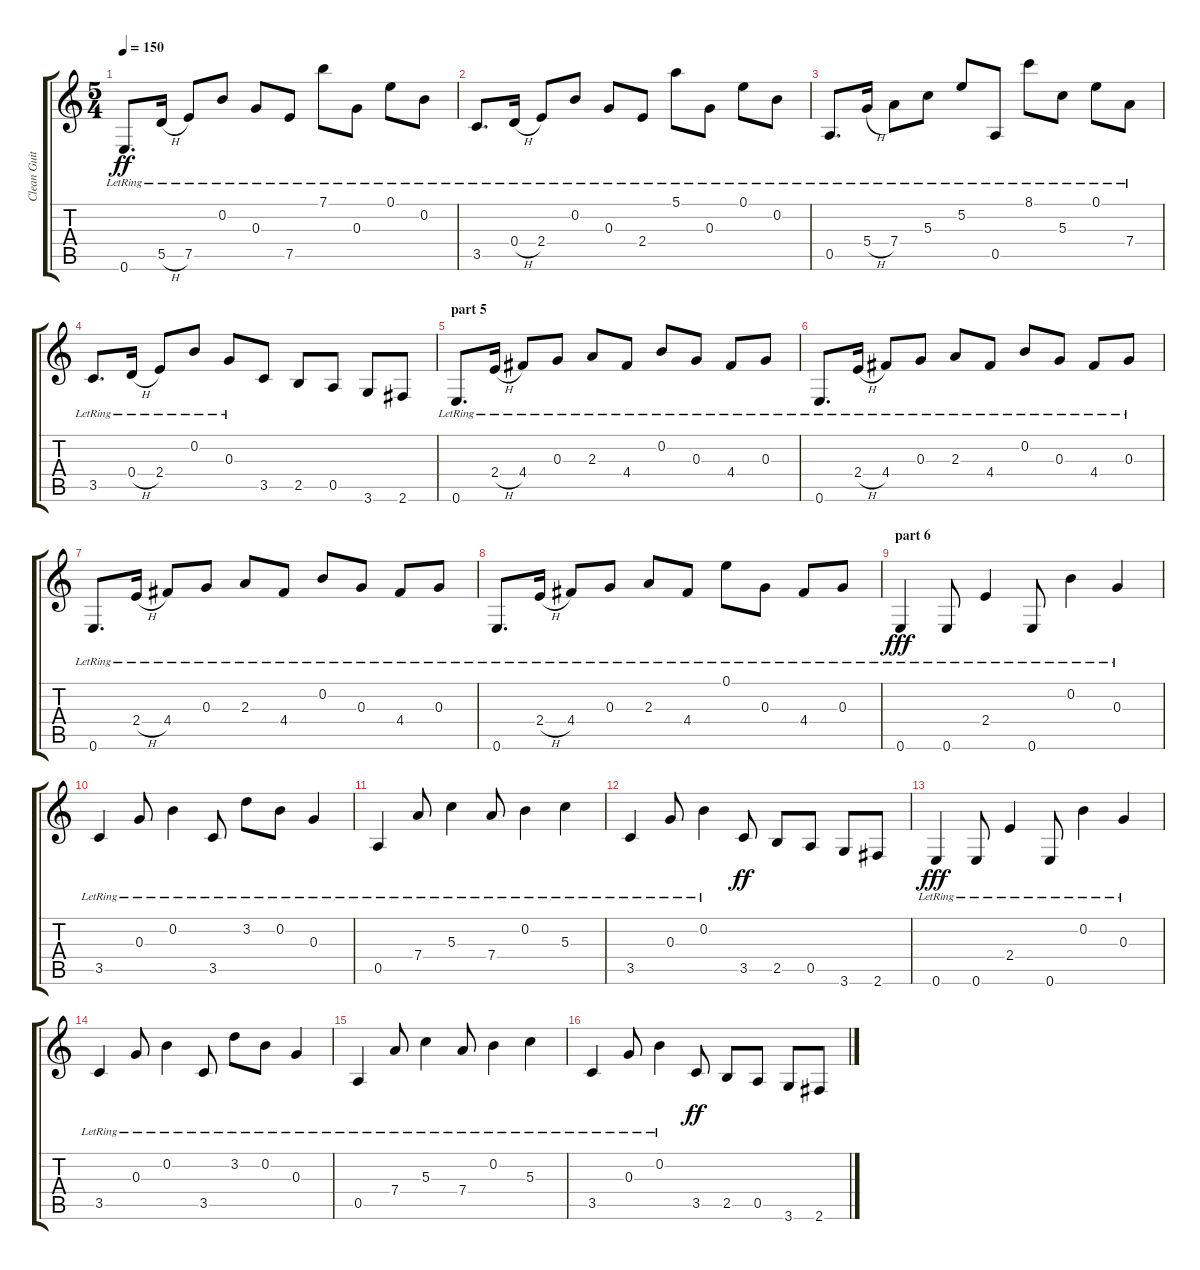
\track ("Clean Guitar" "Clean Guit") {instrument electricguitarclean}
\staff {score tabs}
\tuning (E4 B3 G3 D3 A2 E2) {hide}
\ts (5 4)
\tempo 150
\clef g2
\ks c
0.6{lr}.8{d dy ff} 5.5{h lr}.16 7.5{lr}.8 0.2{lr}.8 0.3{lr}.8 7.5{lr}.8 7.1{lr}.8 0.3{lr}.8 0.1{lr}.8 0.2{lr}.8 |
3.5{lr}.8{d} 0.4{h lr}.16 2.4{lr}.8 0.2{lr}.8 0.3{lr}.8 2.4{lr}.8 5.1{lr}.8 0.3{lr}.8 0.1{lr}.8 0.2{lr}.8 |
0.5{lr}.8{d} 5.4{h lr}.16 7.4{lr}.8 5.3{lr}.8 5.2{lr}.8 0.5{lr}.8 8.1{lr}.8 5.3{lr}.8 0.1{lr}.8 7.4{lr}.8 |
3.5{lr}.8{d} 0.4{h lr}.16 2.4{lr}.8 0.2{lr}.8 0.3{lr}.8 3.5.8 2.5.8 0.5.8 3.6.8 2.6.8 |
\section ("" "part 5")
0.6{lr}.8{d} 2.4{h lr}.16 4.4{lr}.8 0.3{lr}.8 2.3{lr}.8 4.4{lr}.8 0.2{lr}.8 0.3{lr}.8 4.4{lr}.8 0.3{lr}.8 |
0.6{lr}.8{d} 2.4{h lr}.16 4.4{lr}.8 0.3{lr}.8 2.3{lr}.8 4.4{lr}.8 0.2{lr}.8 0.3{lr}.8 4.4{lr}.8 0.3{lr}.8 |
0.6{lr}.8{d} 2.4{h lr}.16 4.4{lr}.8 0.3{lr}.8 2.3{lr}.8 4.4{lr}.8 0.2{lr}.8 0.3{lr}.8 4.4{lr}.8 0.3{lr}.8 |
0.6{lr}.8{d} 2.4{h lr}.16 4.4{lr}.8 0.3{lr}.8 2.3{lr}.8 4.4{lr}.8 0.1{lr}.8 0.3{lr}.8 4.4{lr}.8 0.3{lr}.8 |
\section ("" "part 6")
0.6{lr}.4{dy fff} 0.6{lr}.8 2.4{lr}.4 0.6{lr}.8 0.2{lr}.4 0.3{lr}.4 |
3.5{lr}.4 0.3{lr}.8 0.2{lr}.4 3.5{lr}.8 3.2{lr}.8 0.2{lr}.8 0.3{lr}.4 |
0.5{lr}.4 7.4{lr}.8 5.3{lr}.4 7.4{lr}.8 0.2{lr}.4 5.3{lr}.4 |
3.5{lr}.4 0.3{lr}.8 0.2{lr}.4 3.5.8{dy ff} 2.5.8 0.5.8 3.6.8 2.6.8 |
0.6{lr}.4{dy fff} 0.6{lr}.8 2.4{lr}.4 0.6{lr}.8 0.2{lr}.4 0.3{lr}.4 |
3.5{lr}.4 0.3{lr}.8 0.2{lr}.4 3.5{lr}.8 3.2{lr}.8 0.2{lr}.8 0.3{lr}.4 |
0.5{lr}.4 7.4{lr}.8 5.3{lr}.4 7.4{lr}.8 0.2{lr}.4 5.3{lr}.4 |
3.5{lr}.4 0.3{lr}.8 0.2{lr}.4 3.5.8{dy ff} 2.5.8 0.5.8 3.6.8 2.6.8
